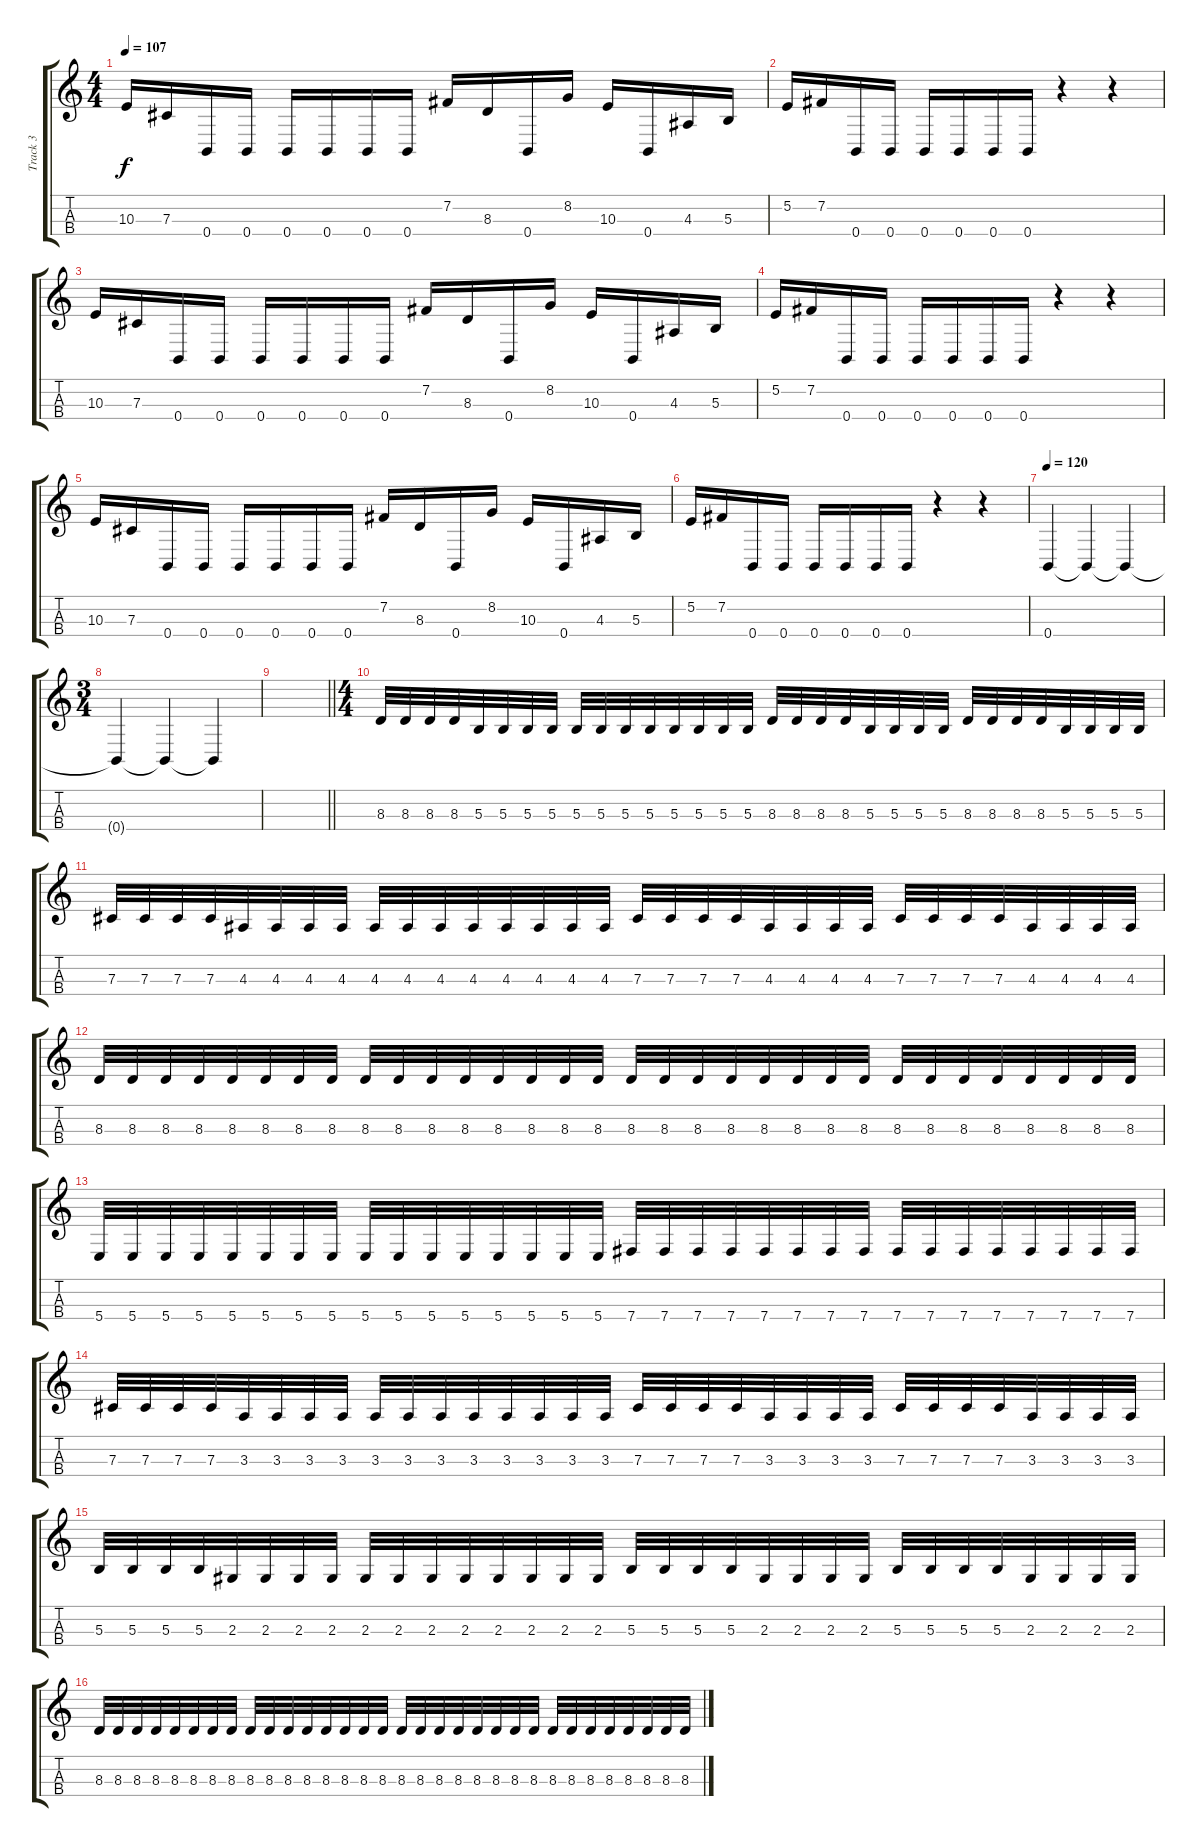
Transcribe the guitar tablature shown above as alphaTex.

\track ("Track 3" "Track 3") {instrument electricbasspick}
\staff {score tabs}
\tuning (E3 B2 Gb2 B1) {hide}
\ts (4 4)
\tempo 107
\clef g2
\ks c
10.3.16{dy f} 7.3.16 0.4.16 0.4.16 0.4.16 0.4.16 0.4.16 0.4.16 7.2.16 8.3.16 0.4.16 8.2.16 10.3.16 0.4.16 4.3.16 5.3.16 |
5.2.16 7.2.16 0.4.16 0.4.16 0.4.16 0.4.16 0.4.16 0.4.16 r.4 r.4 |
10.3.16 7.3.16 0.4.16 0.4.16 0.4.16 0.4.16 0.4.16 0.4.16 7.2.16 8.3.16 0.4.16 8.2.16 10.3.16 0.4.16 4.3.16 5.3.16 |
5.2.16 7.2.16 0.4.16 0.4.16 0.4.16 0.4.16 0.4.16 0.4.16 r.4 r.4 |
10.3.16 7.3.16 0.4.16 0.4.16 0.4.16 0.4.16 0.4.16 0.4.16 7.2.16 8.3.16 0.4.16 8.2.16 10.3.16 0.4.16 4.3.16 5.3.16 |
5.2.16 7.2.16 0.4.16 0.4.16 0.4.16 0.4.16 0.4.16 0.4.16 r.4 r.4 |
\tempo 120
0.4.4 0.4{t}.4 0.4{t}.4 |
\ts (3 4)
0.4{t}.4 0.4{t}.4 0.4{t}.4 |
\barLineRight lightlight
|
\ts (4 4)
8.3.32 8.3.32 8.3.32 8.3.32 5.3.32 5.3.32 5.3.32 5.3.32 5.3.32 5.3.32 5.3.32 5.3.32 5.3.32 5.3.32 5.3.32 5.3.32 8.3.32 8.3.32 8.3.32 8.3.32 5.3.32 5.3.32 5.3.32 5.3.32 8.3.32 8.3.32 8.3.32 8.3.32 5.3.32 5.3.32 5.3.32 5.3.32 |
7.3.32 7.3.32 7.3.32 7.3.32 4.3.32 4.3.32 4.3.32 4.3.32 4.3.32 4.3.32 4.3.32 4.3.32 4.3.32 4.3.32 4.3.32 4.3.32 7.3.32 7.3.32 7.3.32 7.3.32 4.3.32 4.3.32 4.3.32 4.3.32 7.3.32 7.3.32 7.3.32 7.3.32 4.3.32 4.3.32 4.3.32 4.3.32 |
8.3.32 8.3.32 8.3.32 8.3.32 8.3.32 8.3.32 8.3.32 8.3.32 8.3.32 8.3.32 8.3.32 8.3.32 8.3.32 8.3.32 8.3.32 8.3.32 8.3.32 8.3.32 8.3.32 8.3.32 8.3.32 8.3.32 8.3.32 8.3.32 8.3.32 8.3.32 8.3.32 8.3.32 8.3.32 8.3.32 8.3.32 8.3.32 |
5.4.32 5.4.32 5.4.32 5.4.32 5.4.32 5.4.32 5.4.32 5.4.32 5.4.32 5.4.32 5.4.32 5.4.32 5.4.32 5.4.32 5.4.32 5.4.32 7.4.32 7.4.32 7.4.32 7.4.32 7.4.32 7.4.32 7.4.32 7.4.32 7.4.32 7.4.32 7.4.32 7.4.32 7.4.32 7.4.32 7.4.32 7.4.32 |
7.3.32 7.3.32 7.3.32 7.3.32 3.3.32 3.3.32 3.3.32 3.3.32 3.3.32 3.3.32 3.3.32 3.3.32 3.3.32 3.3.32 3.3.32 3.3.32 7.3.32 7.3.32 7.3.32 7.3.32 3.3.32 3.3.32 3.3.32 3.3.32 7.3.32 7.3.32 7.3.32 7.3.32 3.3.32 3.3.32 3.3.32 3.3.32 |
5.3.32 5.3.32 5.3.32 5.3.32 2.3.32 2.3.32 2.3.32 2.3.32 2.3.32 2.3.32 2.3.32 2.3.32 2.3.32 2.3.32 2.3.32 2.3.32 5.3.32 5.3.32 5.3.32 5.3.32 2.3.32 2.3.32 2.3.32 2.3.32 5.3.32 5.3.32 5.3.32 5.3.32 2.3.32 2.3.32 2.3.32 2.3.32 |
8.3.32 8.3.32 8.3.32 8.3.32 8.3.32 8.3.32 8.3.32 8.3.32 8.3.32 8.3.32 8.3.32 8.3.32 8.3.32 8.3.32 8.3.32 8.3.32 8.3.32 8.3.32 8.3.32 8.3.32 8.3.32 8.3.32 8.3.32 8.3.32 8.3.32 8.3.32 8.3.32 8.3.32 8.3.32 8.3.32 8.3.32 8.3.32
